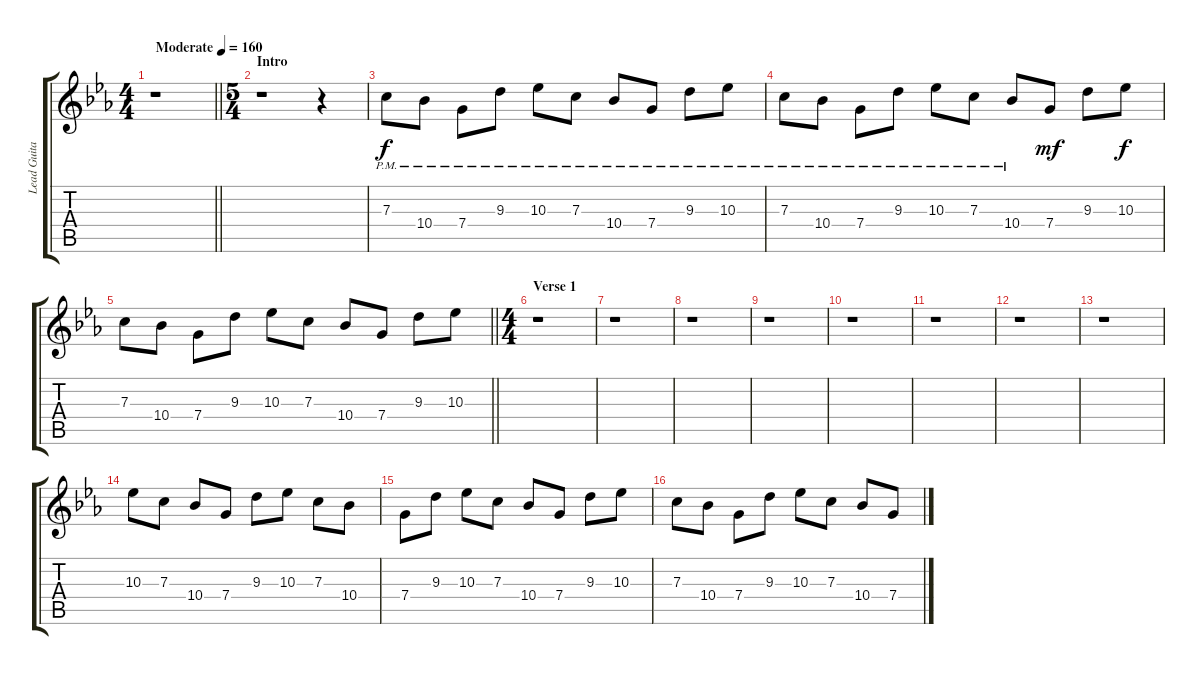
\track ("Lead Guitar 1" "Lead Guita") {instrument overdrivenguitar}
\staff {score tabs}
\tuning (D4 A3 F3 C3 G2 C2) {hide}
\ts (4 4)
\tempo (160 "Moderate")
\clef g2
\barLineRight lightlight
\ks cminor
r.1{dy f instrument overdrivenguitar} |
\ts (5 4)
\section ("" "Intro")
r.1 r.4 |
7.3{pm}.8{volume 14} 10.4{pm}.8 7.4{pm}.8 9.3{pm}.8 10.3{pm}.8 7.3{pm}.8 10.4{pm}.8 7.4{pm}.8 9.3{pm}.8 10.3{pm}.8 |
7.3{pm}.8 10.4{pm}.8 7.4{pm}.8 9.3{pm}.8 10.3{pm}.8 7.3{pm}.8 10.4{pm}.8 7.4.8{dy mf} 9.3.8 10.3.8{dy f} |
\barLineRight lightlight
7.3.8 10.4.8 7.4.8 9.3.8 10.3.8 7.3.8 10.4.8 7.4.8 9.3.8 10.3.8 |
\ts (4 4)
\section ("" "Verse 1")
r.1 |
r.1 |
r.1 |
r.1 |
r.1 |
r.1 |
r.1 |
r.1 |
10.3.8{volume 12} 7.3.8 10.4.8 7.4.8 9.3.8 10.3.8 7.3.8 10.4.8 |
7.4.8 9.3.8 10.3.8 7.3.8 10.4.8 7.4.8 9.3.8 10.3.8 |
7.3.8 10.4.8 7.4.8 9.3.8 10.3.8 7.3.8 10.4.8 7.4.8
